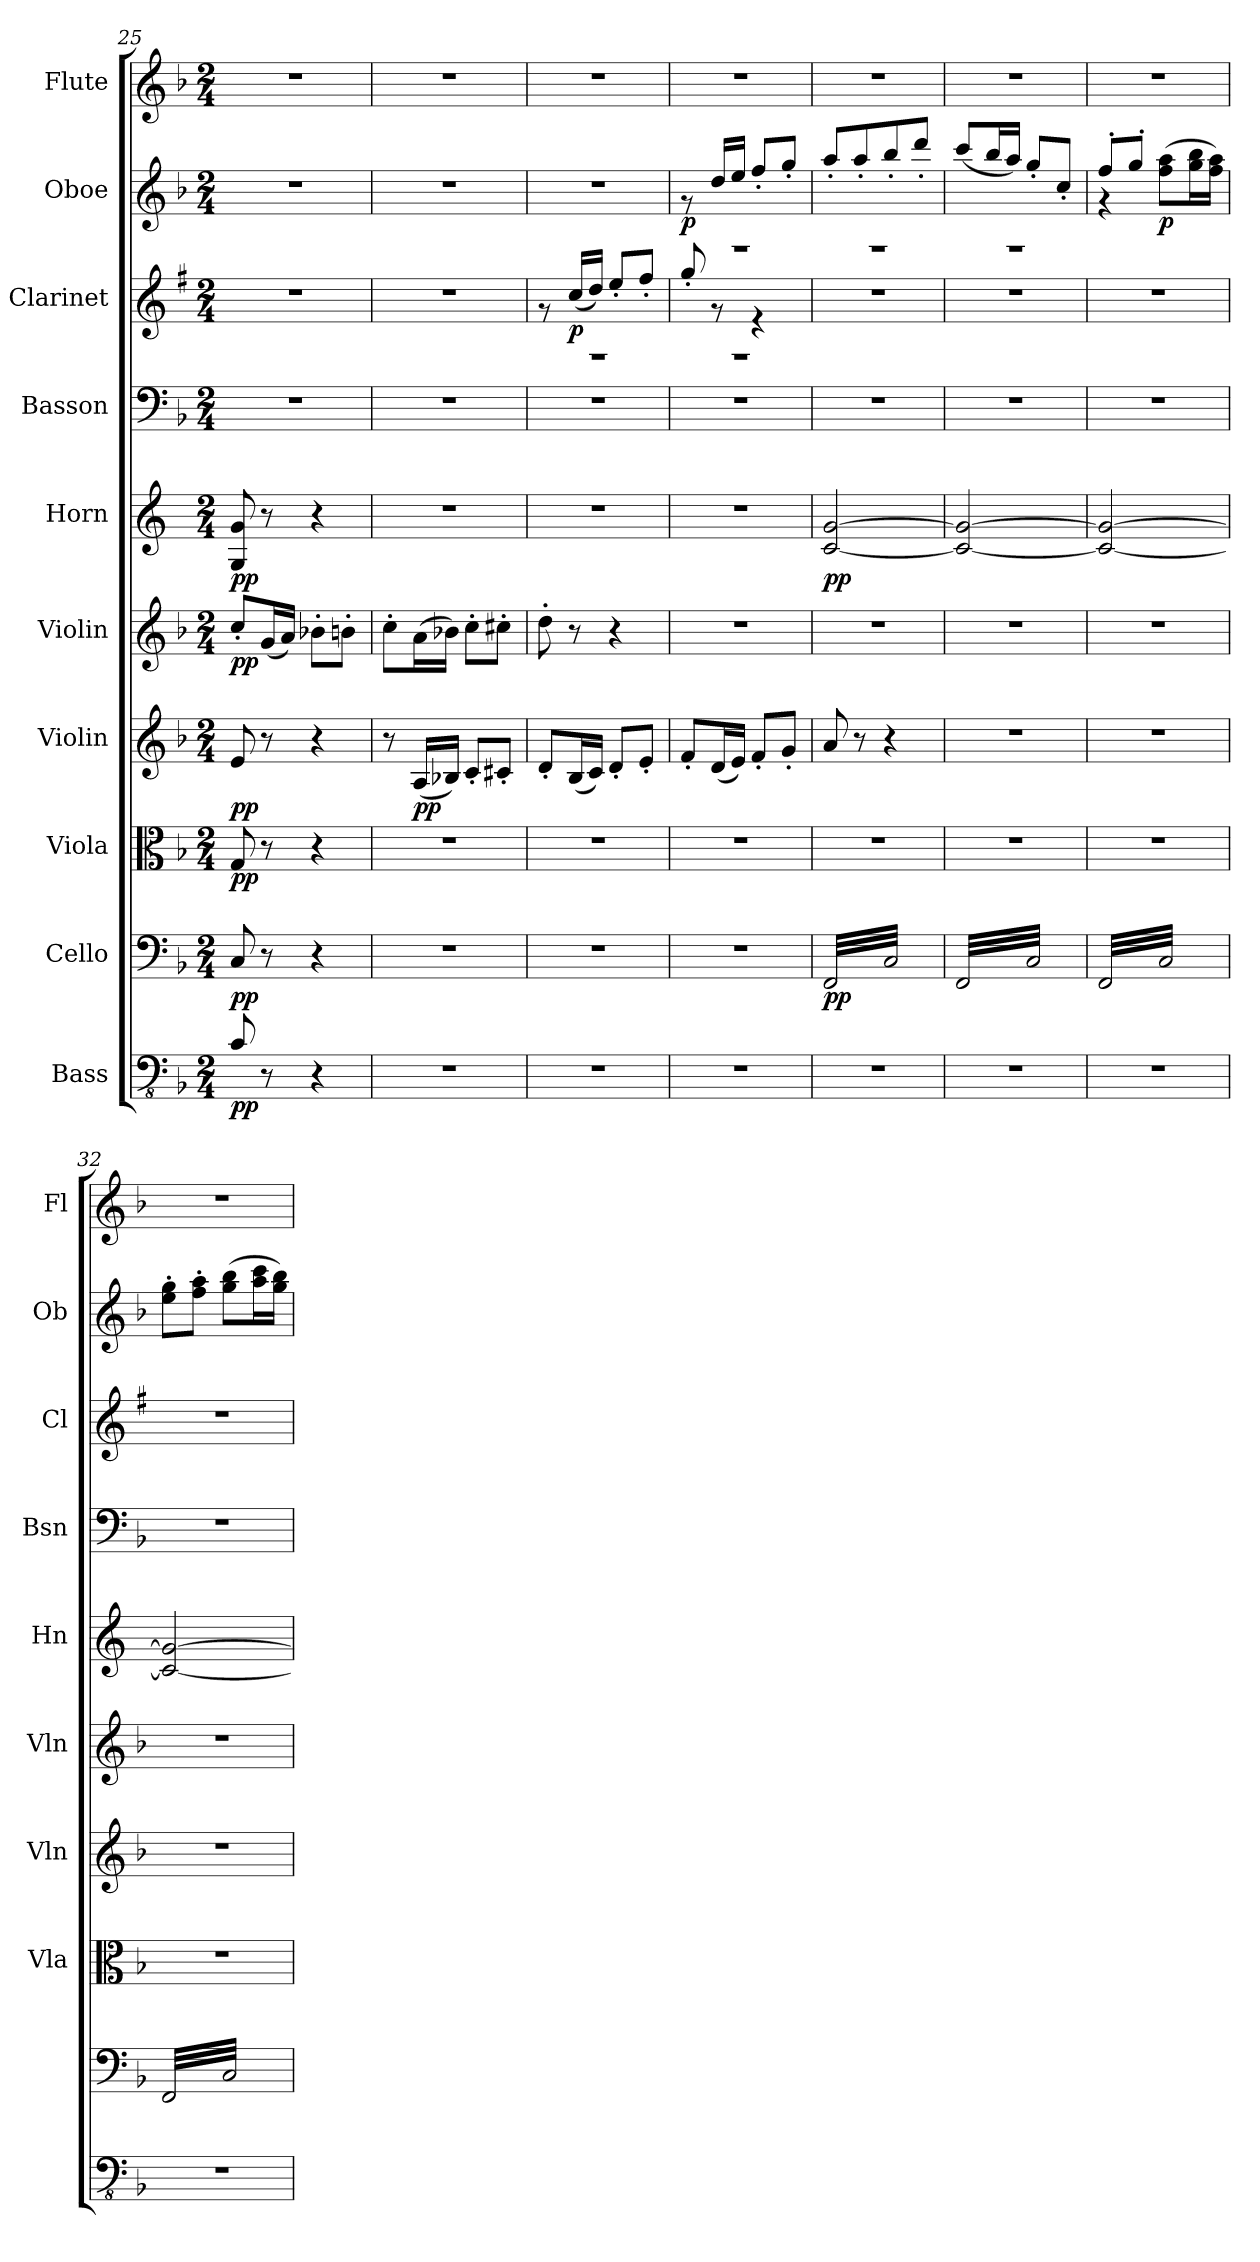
**kern	**dynam	**kern	**dynam	**kern	**dynam	**kern	**dynam	**kern	**dynam	**kern	**dynam	**kern	**kern	**dynam	**kern	**dynam	**kern
*part10	*part10	*part9	*part9	*part8	*part8	*part7	*part7	*part6	*part6	*part5	*part5	*part4	*part3	*part3	*part2	*part2	*part1
*staff10	*staff10	*staff9	*staff9	*staff8	*staff8	*staff7	*staff7	*staff6	*staff6	*staff5	*staff5	*staff4	*staff3	*staff3	*staff2	*staff2	*staff1
*I"Bass	*	*I"Cello	*	*I"Viola	*	*I"Violin	*	*I"Violin	*	*I"Horn	*	*I"Basson	*I"Clarinet	*	*I"Oboe	*	*I"Flute
*	*	*	*	*I'Vla	*	*I'Vln	*	*I'Vln	*	*I'Hn	*	*I'Bsn	*I'Cl	*	*I'Ob	*	*I'Fl
!!LO:PB:g=z
*clefFv4	*	*clefF4	*	*clefC3	*	*clefG2	*	*clefG2	*	*clefG2	*	*clefF4	*clefG2	*	*clefG2	*	*clefG2
*ITrd7c12	*	*	*	*	*	*	*	*	*	*ITrd4c7	*	*	*ITrd1c2	*	*	*	*
*k[b-]	*	*k[b-]	*	*k[b-]	*	*k[b-]	*	*k[b-]	*	*k[b-]	*	*k[b-]	*k[b-]	*	*k[b-]	*	*k[b-]
*M2/4	*	*M2/4	*	*M2/4	*	*M2/4	*	*M2/4	*	*M2/4	*	*M2/4	*M2/4	*	*M2/4	*	*M2/4
=25	=25	=25	=25	=25	=25	=25	=25	=25	=25	=25	=25	=25	=25	=25	=25	=25	=25
!	!LO:DY:b	!	!LO:DY:b	!	!LO:DY:b	!	!LO:DY:b	!	!LO:DY:b	!	!LO:DY:b	!	!	!	!	!	!
8CC/	pp	8C/	pp	8G/	pp	8e/	pp	8cc'/L	pp	8C/ 8c/	pp	2r	2r	.	2r	.	2r
8r	.	8r	.	8r	.	8r	.	(<16g/L	.	8r	.	.	.	.	.	.	.
.	.	.	.	.	.	.	.	16a/JJ)	.	.	.	.	.	.	.	.	.
4r	.	4r	.	4r	.	4r	.	8b-X'\L	.	4r	.	.	.	.	.	.	.
.	.	.	.	.	.	.	.	8bn'\J	.	.	.	.	.	.	.	.	.
=26	=26	=26	=26	=26	=26	=26	=26	=26	=26	=26	=26	=26	=26	=26	=26	=26	=26
2r	.	2r	.	2r	.	8r	.	8cc'\L	.	2r	.	2r	2r	.	2r	.	2r
!	!	!	!	!	!	!	!LO:DY:b	!	!	!	!	!	!	!	!	!	!
.	.	.	.	.	.	(<16A/LL	pp	(>16a\L	.	.	.	.	.	.	.	.	.
.	.	.	.	.	.	16B-X/JJ)	.	16b-X\JJ)	.	.	.	.	.	.	.	.	.
.	.	.	.	.	.	8c'/L	.	8cc'\L	.	.	.	.	.	.	.	.	.
.	.	.	.	.	.	8c#X'/J	.	8cc#X'\J	.	.	.	.	.	.	.	.	.
=27	=27	=27	=27	=27	=27	=27	=27	=27	=27	=27	=27	=27	=27	=27	=27	=27	=27
*	*	*	*	*	*	*	*	*	*	*	*	*	*^	*	*	*	*
2r	.	2r	.	2r	.	8d'/L	.	8dd'\	.	2r	.	2r	2rF	8r	.	2r	.	2r
!	!	!	!	!	!	!	!	!	!	!	!	!	!	!	!LO:DY:b	!	!	!
.	.	.	.	.	.	(<16B-/L	.	8r	.	.	.	.	.	(>16b-/LL	p	.	.	.
.	.	.	.	.	.	16c/JJ)	.	.	.	.	.	.	.	16cc/JJ)	.	.	.	.
.	.	.	.	.	.	8d'/L	.	4r	.	.	.	.	.	8dd'/L	.	.	.	.
.	.	.	.	.	.	8e'/J	.	.	.	.	.	.	.	8ee'/J	.	.	.	.
=28	=28	=28	=28	=28	=28	=28	=28	=28	=28	=28	=28	=28	=28	=28	=28	=28	=28	=28
*	*	*	*	*	*	*	*	*	*	*	*	*	*	*	*	*^	*	*
!	!	!	!	!	!	!	!	!	!	!	!	!	!	!	!	!	!	!LO:DY:b	!
2r	.	2r	.	2r	.	8f'/L	.	2r	.	2r	.	2r	2rF	8ff'/	.	2rF	8r	p	2r
.	.	.	.	.	.	(<16d/L	.	.	.	.	.	.	.	8r	.	.	16dd/LL	.	.
.	.	.	.	.	.	16e/JJ)	.	.	.	.	.	.	.	.	.	.	16ee/JJ	.	.
.	.	.	.	.	.	8f'/L	.	.	.	.	.	.	.	4r	.	.	8ff'/L	.	.
.	.	.	.	.	.	8g'/J	.	.	.	.	.	.	.	.	.	.	8gg'/J	.	.
*	*	*	*	*	*	*	*	*	*	*	*	*	*v	*v	*	*	*	*	*
=29	=29	=29	=29	=29	=29	=29	=29	=29	=29	=29	=29	=29	=29	=29	=29	=29	=29	=29
!	!	!	!LO:DY:b	!	!	!	!	!	!	!	!LO:DY:b	!	!	!	!	!	!	!
*	*	*tremolo	*	*	*	*	*	*	*	*	*	*	*	*	*	*	*	*
2r	.	32FF/LLL	pp	2r	.	8a/	.	2r	.	[2F/ [2c/	pp	2r	2r	.	2rF	8aa'/L	.	2r
.	.	32C/	.	.	.	.	.	.	.	.	.	.	.	.	.	.	.	.
.	.	32FF/	.	.	.	.	.	.	.	.	.	.	.	.	.	.	.	.
.	.	32C/	.	.	.	.	.	.	.	.	.	.	.	.	.	.	.	.
.	.	32FF/	.	.	.	8r	.	.	.	.	.	.	.	.	.	8aa'/	.	.
.	.	32C/	.	.	.	.	.	.	.	.	.	.	.	.	.	.	.	.
.	.	32FF/	.	.	.	.	.	.	.	.	.	.	.	.	.	.	.	.
.	.	32C/	.	.	.	.	.	.	.	.	.	.	.	.	.	.	.	.
.	.	32FF/	.	.	.	4r	.	.	.	.	.	.	.	.	.	8bb-'/	.	.
.	.	32C/	.	.	.	.	.	.	.	.	.	.	.	.	.	.	.	.
.	.	32FF/	.	.	.	.	.	.	.	.	.	.	.	.	.	.	.	.
.	.	32C/	.	.	.	.	.	.	.	.	.	.	.	.	.	.	.	.
.	.	32FF/	.	.	.	.	.	.	.	.	.	.	.	.	.	8ddd'/J	.	.
.	.	32C/	.	.	.	.	.	.	.	.	.	.	.	.	.	.	.	.
.	.	32FF/	.	.	.	.	.	.	.	.	.	.	.	.	.	.	.	.
.	.	32C/JJJ	.	.	.	.	.	.	.	.	.	.	.	.	.	.	.	.
=30	=30	=30	=30	=30	=30	=30	=30	=30	=30	=30	=30	=30	=30	=30	=30	=30	=30	=30
2r	.	32FF/LLL	.	2r	.	2r	.	2r	.	2F/_ 2c/_	.	2r	2r	.	2rF	(>8ccc/L	.	2r
.	.	32C/	.	.	.	.	.	.	.	.	.	.	.	.	.	.	.	.
.	.	32FF/	.	.	.	.	.	.	.	.	.	.	.	.	.	.	.	.
.	.	32C/	.	.	.	.	.	.	.	.	.	.	.	.	.	.	.	.
.	.	32FF/	.	.	.	.	.	.	.	.	.	.	.	.	.	16bb-/L	.	.
.	.	32C/	.	.	.	.	.	.	.	.	.	.	.	.	.	.	.	.
.	.	32FF/	.	.	.	.	.	.	.	.	.	.	.	.	.	16aa/JJ)	.	.
.	.	32C/	.	.	.	.	.	.	.	.	.	.	.	.	.	.	.	.
.	.	32FF/	.	.	.	.	.	.	.	.	.	.	.	.	.	8gg'/L	.	.
.	.	32C/	.	.	.	.	.	.	.	.	.	.	.	.	.	.	.	.
.	.	32FF/	.	.	.	.	.	.	.	.	.	.	.	.	.	.	.	.
.	.	32C/	.	.	.	.	.	.	.	.	.	.	.	.	.	.	.	.
.	.	32FF/	.	.	.	.	.	.	.	.	.	.	.	.	.	8cc'/J	.	.
.	.	32C/	.	.	.	.	.	.	.	.	.	.	.	.	.	.	.	.
.	.	32FF/	.	.	.	.	.	.	.	.	.	.	.	.	.	.	.	.
.	.	32C/JJJ	.	.	.	.	.	.	.	.	.	.	.	.	.	.	.	.
=31	=31	=31	=31	=31	=31	=31	=31	=31	=31	=31	=31	=31	=31	=31	=31	=31	=31	=31
2r	.	32FF/LLL	.	2r	.	2r	.	2r	.	2F/_ 2c/_	.	2r	2r	.	8ff'/L	4r	.	2r
.	.	32C/	.	.	.	.	.	.	.	.	.	.	.	.	.	.	.	.
.	.	32FF/	.	.	.	.	.	.	.	.	.	.	.	.	.	.	.	.
.	.	32C/	.	.	.	.	.	.	.	.	.	.	.	.	.	.	.	.
.	.	32FF/	.	.	.	.	.	.	.	.	.	.	.	.	8gg'/J	.	.	.
.	.	32C/	.	.	.	.	.	.	.	.	.	.	.	.	.	.	.	.
.	.	32FF/	.	.	.	.	.	.	.	.	.	.	.	.	.	.	.	.
.	.	32C/	.	.	.	.	.	.	.	.	.	.	.	.	.	.	.	.
!	!	!	!	!	!	!	!	!	!	!	!	!	!	!	!	!	!LO:DY:b	!
.	.	32FF/	.	.	.	.	.	.	.	.	.	.	.	.	(>8ff\ 8aa\L	4ryy	p	.
.	.	32C/	.	.	.	.	.	.	.	.	.	.	.	.	.	.	.	.
.	.	32FF/	.	.	.	.	.	.	.	.	.	.	.	.	.	.	.	.
.	.	32C/	.	.	.	.	.	.	.	.	.	.	.	.	.	.	.	.
.	.	32FF/	.	.	.	.	.	.	.	.	.	.	.	.	16gg\ 16bb-\L	.	.	.
.	.	32C/	.	.	.	.	.	.	.	.	.	.	.	.	.	.	.	.
.	.	32FF/	.	.	.	.	.	.	.	.	.	.	.	.	16ff\ 16aa\JJ)	.	.	.
.	.	32C/JJJ	.	.	.	.	.	.	.	.	.	.	.	.	.	.	.	.
*	*	*	*	*	*	*	*	*	*	*	*	*	*	*	*v	*v	*	*
!!LO:PB:g=z
=32	=32	=32	=32	=32	=32	=32	=32	=32	=32	=32	=32	=32	=32	=32	=32	=32	=32
2r	.	32FF/LLL	.	2r	.	2r	.	2r	.	2F/_ 2c/_	.	2r	2r	.	8ee\' 8gg\'L	.	2r
.	.	32C/	.	.	.	.	.	.	.	.	.	.	.	.	.	.	.
.	.	32FF/	.	.	.	.	.	.	.	.	.	.	.	.	.	.	.
.	.	32C/	.	.	.	.	.	.	.	.	.	.	.	.	.	.	.
.	.	32FF/	.	.	.	.	.	.	.	.	.	.	.	.	8ff\' 8aa\'J	.	.
.	.	32C/	.	.	.	.	.	.	.	.	.	.	.	.	.	.	.
.	.	32FF/	.	.	.	.	.	.	.	.	.	.	.	.	.	.	.
.	.	32C/	.	.	.	.	.	.	.	.	.	.	.	.	.	.	.
.	.	32FF/	.	.	.	.	.	.	.	.	.	.	.	.	(>8gg\ 8bb-\L	.	.
.	.	32C/	.	.	.	.	.	.	.	.	.	.	.	.	.	.	.
.	.	32FF/	.	.	.	.	.	.	.	.	.	.	.	.	.	.	.
.	.	32C/	.	.	.	.	.	.	.	.	.	.	.	.	.	.	.
.	.	32FF/	.	.	.	.	.	.	.	.	.	.	.	.	16aa\ 16ccc\L	.	.
.	.	32C/	.	.	.	.	.	.	.	.	.	.	.	.	.	.	.
.	.	32FF/	.	.	.	.	.	.	.	.	.	.	.	.	16gg\ 16bb-\JJ)	.	.
.	.	32C/JJJ	.	.	.	.	.	.	.	.	.	.	.	.	.	.	.
*	*	*Xtremolo	*	*	*	*	*	*	*	*	*	*	*	*	*	*	*
.	.	.	.	.	.	.	.	.	.	.	.	.	.	.	.	.	.
.	.	.	.	.	.	.	.	.	.	.	.	.	.	.	.	.	.
.	.	.	.	.	.	.	.	.	.	.	.	.	.	.	.	.	.
.	.	.	.	.	.	.	.	.	.	.	.	.	.	.	.	.	.
.	.	.	.	.	.	.	.	.	.	.	.	.	.	.	.	.	.
.	.	.	.	.	.	.	.	.	.	.	.	.	.	.	.	.	.
.	.	.	.	.	.	.	.	.	.	.	.	.	.	.	.	.	.
.	.	.	.	.	.	.	.	.	.	.	.	.	.	.	.	.	.
=	=	=	=	=	=	=	=	=	=	=	=	=	=	=	=	=	=
*-	*-	*-	*-	*-	*-	*-	*-	*-	*-	*-	*-	*-	*-	*-	*-	*-	*-
